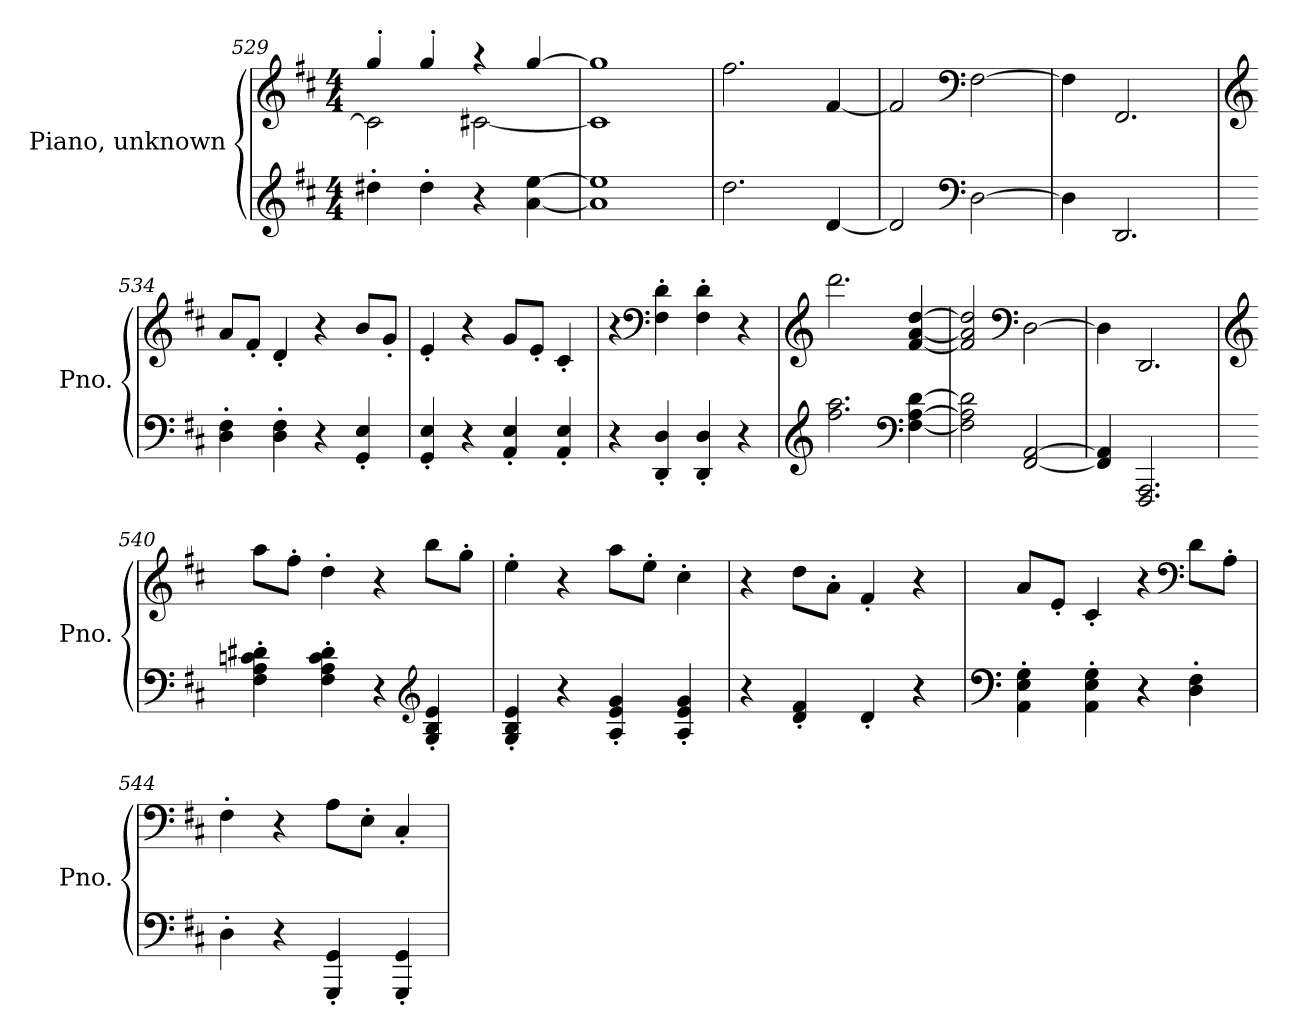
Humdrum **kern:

**kern	**kern
*part1	*part1
*staff2	*staff1
*I"Piano, unknown	*
*I'Pno.	*
!!LO:LB:g=z
*clefG2	*clefG2
*k[f#c#]	*k[f#c#]
*M4/4	*M4/4
=529	=529
*	*^
4dd#X'\	4gg'/	2c\]
4dd#'\	4gg'/	.
4r	4r	[2c#X\
[4a\ [4ee\	[4gg/	.
=530	=530	=530
1a] 1ee]	1gg]	1c#]
*	*v	*v
=531	=531
2.dd\	2.ff#\
[4d/	[4f#/
=532	=532
2d/]	2f#/]
*clefF4	*clefF4
[2D\	[2F#\
=533	=533
4D\]	4F#\]
2.DD/	2.FF#/
=534	=534
*	*clefG2
4D\' 4F#\'	8a/L
.	8f#'/J
4D\' 4F#\'	4d'/
4r	4r
4GG/' 4E/'	8b/L
.	8g'/J
=535	=535
4GG/' 4E/'	4e'/
4r	4r
4AA/' 4E/'	8g/L
.	8e'/J
4AA/' 4E/'	4c#'/
=536	=536
4r	4r
*	*clefF4
4DD/' 4D/'	4F#\' 4d\'
4DD/' 4D/'	4F#\' 4d\'
4r	4r
!!LO:LB:g=z
=537	=537
*clefG2	*clefG2
2.ff#\ 2.aa\	2.ddd\
*clefF4	*
[4F#\ [4A\ [4d\	[4f#/ [4a/ [4dd/
=538	=538
2F#\] 2A\] 2d\]	2f#/] 2a/] 2dd/]
*	*clefF4
[2FF#/ [2AA/	[2D\
=539	=539
4FF#/] 4AA/]	4D\]
2.FFF#/ 2.AAA/	2.DD/
=540	=540
*	*clefG2
4F#\' 4A\' 4cn\' 4d#X\'	8aa\L
.	8ff#'\J
4F#\' 4A\' 4c\' 4d#\'	4dd'\
4r	4r
*clefG2	*
4G/' 4B/' 4e/'	8bb\L
.	8gg'\J
=541	=541
4G/' 4B/' 4e/'	4ee'\
4r	4r
4A/' 4e/' 4g/'	8aa\L
.	8ee'\J
4A/' 4e/' 4g/'	4cc#'\
=542	=542
4r	4r
4d/' 4f#/'	8dd\L
.	8a'\J
4d'/	4f#'/
4r	4r
!!LO:LB:g=z
=543	=543
*clefF4	*
4AA\' 4E\' 4G\'	8a/L
.	8e'/J
4AA\' 4E\' 4G\'	4c#'/
4r	4r
*	*clefF4
4D\' 4F#\'	8d\L
.	8A'\J
=544	=544
4D'\	4F#'\
4r	4r
4GGG/' 4GG/'	8A\L
.	8E'\J
4GGG/' 4GG/'	4C#'/
=	=
*-	*-
